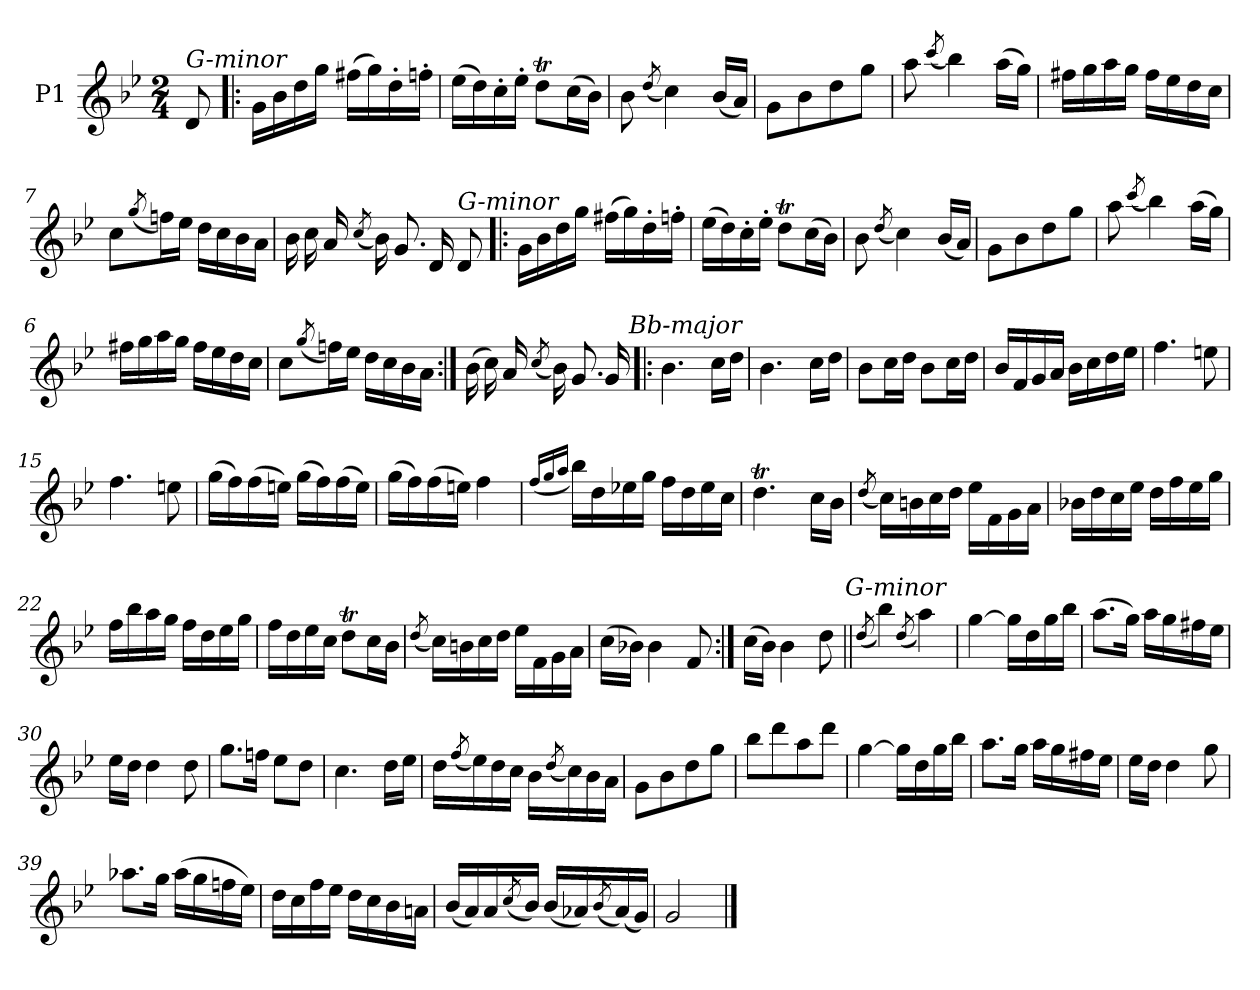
**kern
*part1
*staff1
*I"P1
*clefG2
*k[b-e-]
*g:
*M2/4
=
!LO:TX:a:i:t=G-minor
8d
=1!|:
16gLL
16b-
16dd
16ggJJ
(16ff#XLL
16gg)
16dd'
16ffn'JJ
=2
(16ee-LL
16dd)
16cc'
16ee-'JJ
8ddtL
(16ccL
16b-JJ)
=3
8b-
(8qdd/
4cc)
(16b-LL
16aJJ)
=4
8gL
8b-
8dd
8ggJ
=5
8aa
(8qccc/
4bb-)
(16aaLL
16ggJJ)
=6
16ff#XLL
16gg
16aa
16ggJJ
16ff#LL
16ee-
16dd
16ccJJ
=7
8ccL
(8qgg/
16ffnL)
16ee-JJ
16ddLL
16cc
16b-
16aJJ
=8
16b-
16cc
16a
(8qcc/
16b-)
8.g
16d
!LO:TX:a:i:t=G-minor
8d
=1!|:
16gLL
16b-
16dd
16ggJJ
(16ff#XLL
16gg)
16dd'
16ffn'JJ
=2
(16ee-LL
16dd)
16cc'
16ee-'JJ
8ddtL
(16ccL
16b-JJ)
=3
8b-
(8qdd/
4cc)
(16b-LL
16aJJ)
=4
8gL
8b-
8dd
8ggJ
=5
8aa
(8qccc/
4bb-)
(16aaLL
16ggJJ)
=6
16ff#XLL
16gg
16aa
16ggJJ
16ff#LL
16ee-
16dd
16ccJJ
=7
8ccL
(8qgg/
16ffnL)
16ee-JJ
16ddLL
16cc
16b-
16aJJ
=9:|!
(16b-
16cc)
16a
(8qcc/
16b-)
8.g
16g
!LO:TX:a:i:t=Bb-major
=10!|:
4.b-
16ccLL
16ddJJ
=11
4.b-
16ccLL
16ddJJ
=12
8b-L
16ccL
16ddJJ
8b-L
16ccL
16ddJJ
=13
16b-LL
16f
16g
16aJJ
16b-LL
16cc
16dd
16ee-JJ
=14
4.ff
8een
=15
4.ff
8een
=16
(16ggLL
16ff)
(16ff
16eenJJ)
(16ggLL
16ff)
(16ff
16eeJJ)
=17
(16ggLL
16ff)
(16ff
16eenJJ)
4ff
=18
(16qqff/LL
16qqgg/
16qqaa/JJ
16bb-LL)
16dd
16ee-X
16ggJJ
16ffLL
16dd
16ee-
16ccJJ
=19
4.ddt
16ccLL
16b-JJ
=20
(8qdd/
16ccLL)
16bn
16cc
16ddJJ
16ee-LL
16f
16g
16aJJ
=21
16b-XLL
16dd
16cc
16ee-JJ
16ddLL
16ff
16ee-
16ggJJ
=22
16ffLL
16bb-
16aa
16ggJJ
16ffLL
16dd
16ee-
16ggJJ
=23
16ffLL
16dd
16ee-
16ccJJ
8ddtL
16ccL
16b-JJ
=24
(8qdd/
16ccLL)
16bn
16cc
16ddJJ
16ee-LL
16f
16g
16aJJ
=25
(16ccLL
16b-XJJ)
4b-
8f
=26:|!
(16ccLL
16b-JJ)
4b-
8dd
!LO:TX:a:i:t=G-minor
=27||
(8qdd/
4bb-)
(8qdd/
4aa)
=28
[4gg
16ggLL]
16dd
16gg
16bb-JJ
=29
(8.aaL
16ggJk)
16aaLL
16gg
16ff#X
16ee-JJ
=30
16ee-LL
16ddJJ
4dd
8dd
=31
8.ggL
16ffnJk
8ee-L
8ddJ
=32
4.cc
16ddLL
16ee-JJ
=33
16ddLL
(8qff/
16ee-)
16dd
16ccJJ
16b-LL
(8qdd/
16cc)
16b-
16aJJ
=34
8gL
8b-
8dd
8ggJ
=35
8bb-L
8ddd
8aa
8dddJ
=36
[4gg
16ggLL]
16dd
16gg
16bb-JJ
=37
8.aaL
16ggJk
16aaLL
16gg
16ff#X
16ee-JJ
=38
16ee-LL
16ddJJ
4dd
8gg
=39
8.aa-XL
16ggJk
(16aa-LL
16gg
16ffn
16ee-JJ)
=40
16ddLL
16cc
16ff
16ee-JJ
16ddLL
16cc
16b-
16anJJ
=41
(16b-LL
16a)
16a
(8qcc/
16b-JJ)
(16b-LL
16a-X)
(8qb-/
(16a-)
16gJJ)
=42
2g
==
*-
